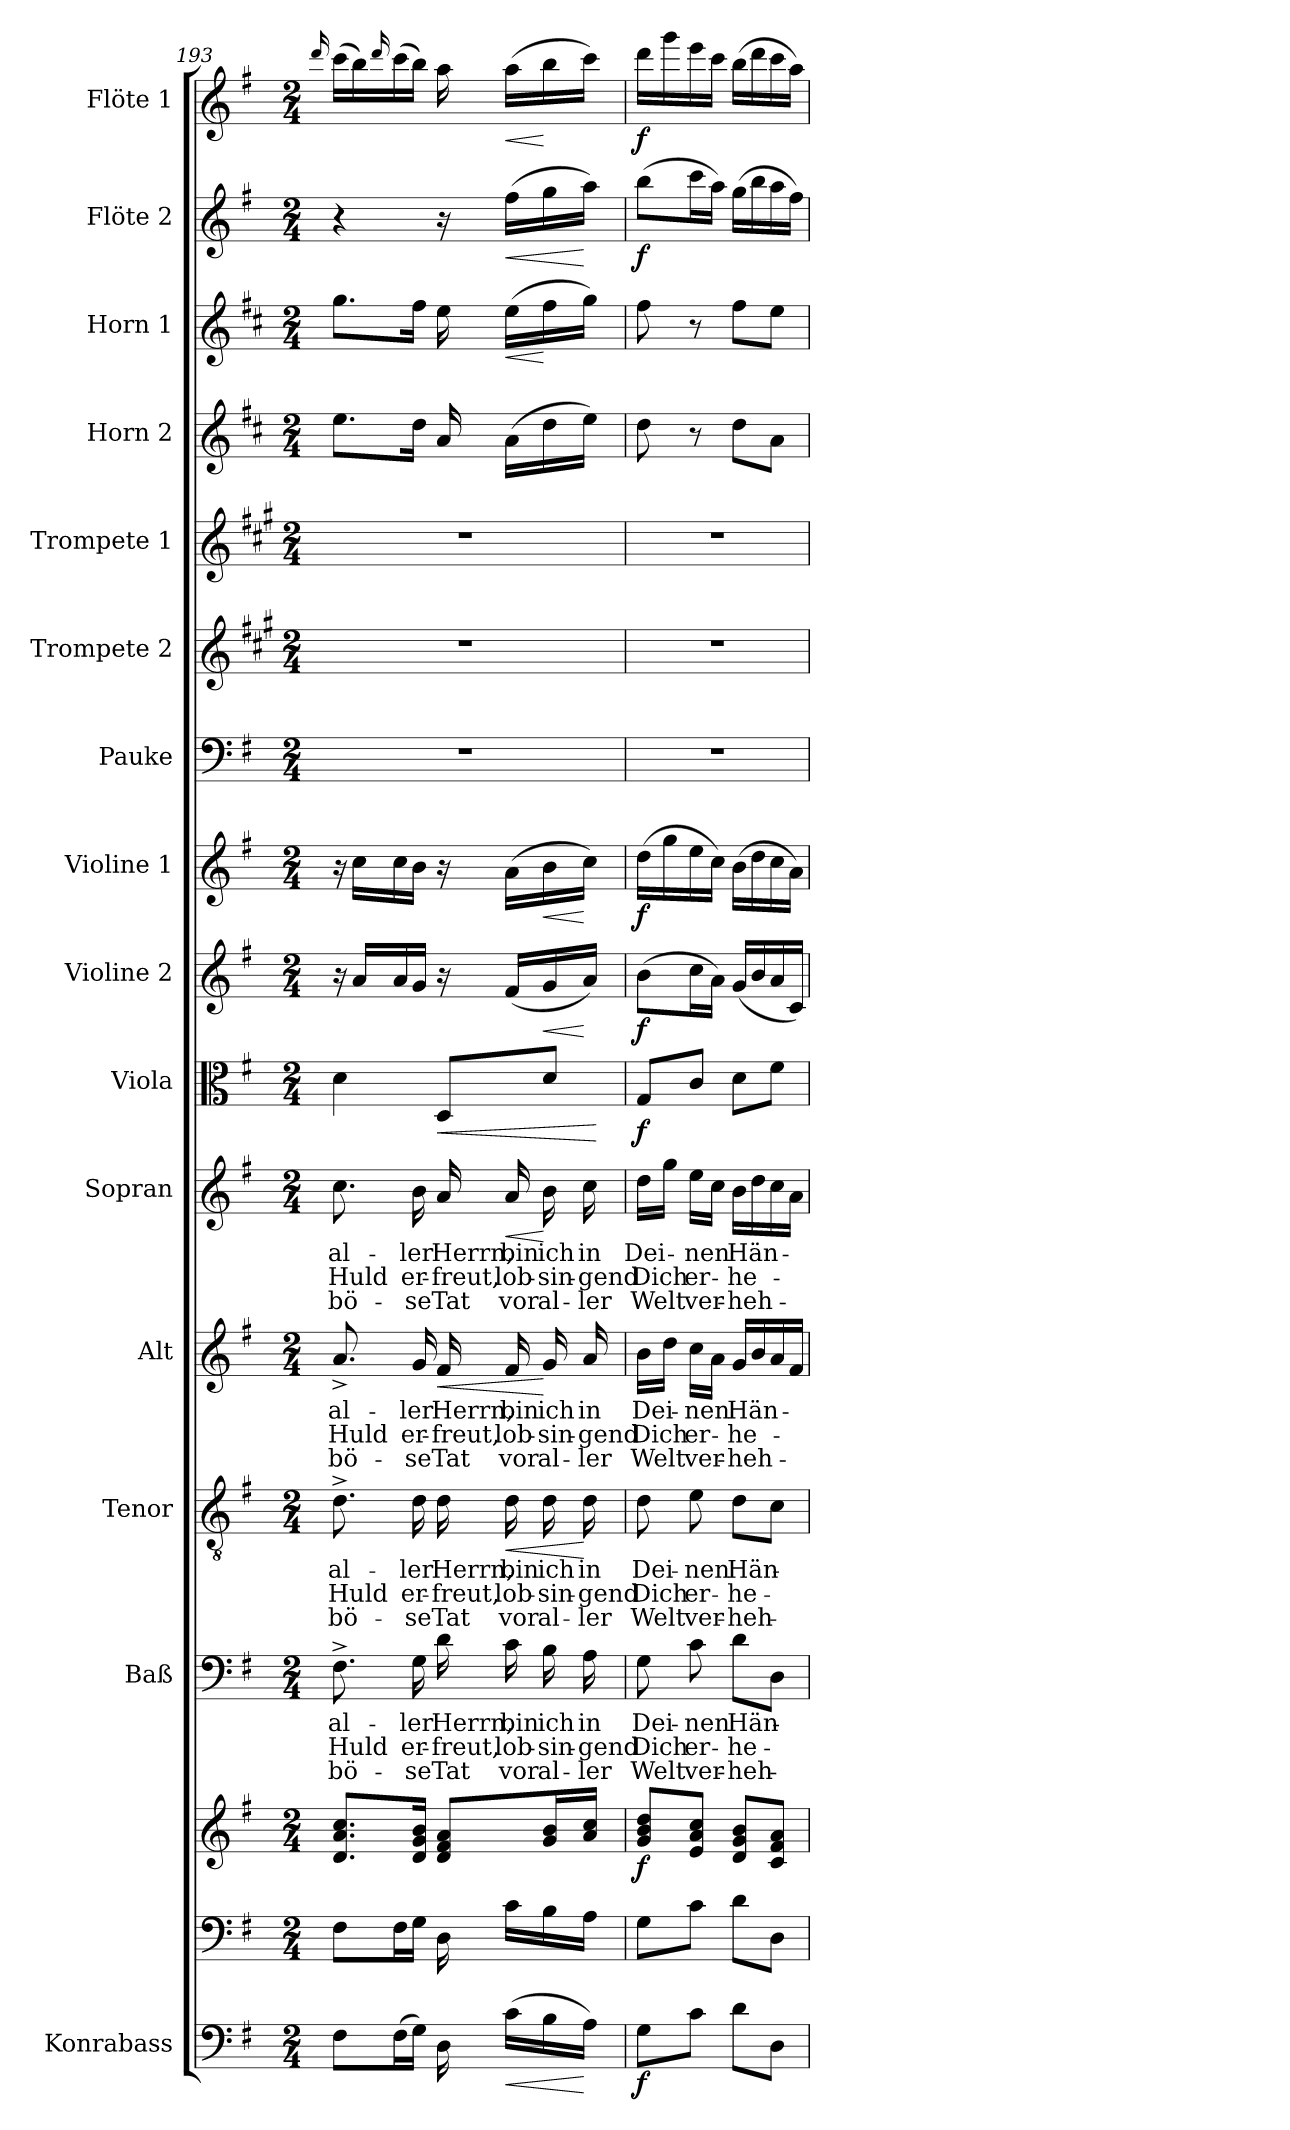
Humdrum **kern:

**kern	**dynam	**kern	**kern	**dynam	**kern	**text	**text	**text	**kern	**text	**text	**text	**dynam	**kern	**text	**text	**text	**dynam	**kern	**text	**text	**text	**dynam	**kern	**dynam	**kern	**dynam	**kern	**dynam	**kern	**kern	**kern	**kern	**kern	**dynam	**kern	**dynam	**kern	**dynam
*part16	*part16	*part15	*part15	*part15	*part14	*part14	*part14	*part14	*part13	*part13	*part13	*part13	*part13	*part12	*part12	*part12	*part12	*part12	*part11	*part11	*part11	*part11	*part11	*part10	*part10	*part9	*part9	*part8	*part8	*part7	*part6	*part5	*part4	*part3	*part3	*part2	*part2	*part1	*part1
*staff17	*staff17	*staff16	*staff15	*staff15/16	*staff14	*staff14	*staff14	*staff14	*staff13	*staff13	*staff13	*staff13	*staff13	*staff12	*staff12	*staff12	*staff12	*staff12	*staff11	*staff11	*staff11	*staff11	*staff11	*staff10	*staff10	*staff9	*staff9	*staff8	*staff8	*staff7	*staff6	*staff5	*staff4	*staff3	*staff3	*staff2	*staff2	*staff1	*staff1
*I"Konrabass	*	*	*	*	*I"Baß	*	*	*	*I"Tenor	*	*	*	*	*I"Alt	*	*	*	*	*I"Sopran	*	*	*	*	*I"Viola	*	*I"Violine 2	*	*I"Violine 1	*	*I"Pauke	*I"Trompete 2	*I"Trompete 1	*I"Horn 2	*I"Horn 1	*	*I"Flöte 2	*	*I"Flöte 1	*
*I'Kb.	*	*	*	*	*I'Baß	*	*	*	*I'Ten	*	*	*	*	*I'Alt	*	*	*	*	*I'Sop	*	*	*	*	*I'Vla.	*	*I'Vln. 2	*	*I'Vln. 1	*	*I'Pk.	*I'Trp. 2	*I'Trp. 1	*I'Hrn. 2	*I'Hrn. 1	*	*I'Fl. 2	*	*I'Fl. 1	*
*clefF4	*	*clefF4	*clefG2	*	*clefF4	*	*	*	*clefGv2	*	*	*	*	*clefG2	*	*	*	*	*clefG2	*	*	*	*	*clefC3	*	*clefG2	*	*clefG2	*	*clefF4	*clefG2	*clefG2	*clefG2	*clefG2	*	*clefG2	*	*clefG2	*
*ITrd7c12	*	*	*	*	*	*	*	*	*	*	*	*	*	*	*	*	*	*	*	*	*	*	*	*	*	*	*	*	*	*	*ITrd1c2	*ITrd1c2	*ITrd4c7	*ITrd4c7	*	*	*	*	*
*k[f#]	*	*k[f#]	*k[f#]	*	*k[f#]	*	*	*	*k[f#]	*	*	*	*	*k[f#]	*	*	*	*	*k[f#]	*	*	*	*	*k[f#]	*	*k[f#]	*	*k[f#]	*	*k[f#]	*k[f#]	*k[f#]	*k[f#]	*k[f#]	*	*k[f#]	*	*k[f#]	*
*G:	*	*G:	*G:	*	*G:	*	*	*	*G:	*	*	*	*	*G:	*	*	*	*	*G:	*	*	*	*	*G:	*	*G:	*	*G:	*	*G:	*G:	*G:	*G:	*G:	*	*G:	*	*G:	*
*M2/4	*	*M2/4	*M2/4	*	*M2/4	*	*	*	*M2/4	*	*	*	*	*M2/4	*	*	*	*	*M2/4	*	*	*	*	*M2/4	*	*M2/4	*	*M2/4	*	*M2/4	*M2/4	*M2/4	*M2/4	*M2/4	*	*M2/4	*	*M2/4	*
=193	=193	=193	=193	=193	=193	=193	=193	=193	=193	=193	=193	=193	=193	=193	=193	=193	=193	=193	=193	=193	=193	=193	=193	=193	=193	=193	=193	=193	=193	=193	=193	=193	=193	=193	=193	=193	=193	=193	=193
.	.	.	.	.	.	.	.	.	.	.	.	.	.	.	.	.	.	.	.	.	.	.	.	.	.	.	.	.	.	.	.	.	.	.	.	.	.	16qqddd/	.
!	!	!	!	!	!	!LO:LY:b	!LO:LY:b	!LO:LY:b	!	!LO:LY:b	!LO:LY:b	!LO:LY:b	!	!	!LO:LY:b	!LO:LY:b	!LO:LY:b	!	!	!LO:LY:b	!LO:LY:b	!LO:LY:b	!	!	!	!	!	!	!	!	!	!	!	!	!	!	!	!	!
8FF#\L	.	8F#\L	8.d/ 8.a/ 8.cc/L	.	8.F#^>\	al-	Huld	bö-	8.d^>\	al-	Huld	bö-	.	8.a^</	al-	Huld	bö-	.	8.cc\	al-	Huld	bö-	.	4d\	.	16r	.	16r	.	2r	2r	2r	8.a\L	8.cc\L	.	4r	.	(>16ccc\LL	.
.	.	.	.	.	.	.	.	.	.	.	.	.	.	.	.	.	.	.	.	.	.	.	.	.	.	16a/LL	.	16cc\LL	.	.	.	.	.	.	.	.	.	16bb\)	.
.	.	.	.	.	.	.	.	.	.	.	.	.	.	.	.	.	.	.	.	.	.	.	.	.	.	.	.	.	.	.	.	.	.	.	.	.	.	16qqddd/	.
(>16FF#\L	.	16F#\L	.	.	.	.	.	.	.	.	.	.	.	.	.	.	.	.	.	.	.	.	.	.	.	16a/	.	16cc\	.	.	.	.	.	.	.	.	.	(>16ccc\	.
!	!	!	!	!	!	!LO:LY:b	!LO:LY:b	!LO:LY:b	!	!LO:LY:b	!LO:LY:b	!LO:LY:b	!	!	!LO:LY:b	!LO:LY:b	!LO:LY:b	!	!	!LO:LY:b	!LO:LY:b	!LO:LY:b	!	!	!	!	!	!	!	!	!	!	!	!	!	!	!	!	!
16GG\JJ)	.	16G\JJ	16d/ 16g/ 16b/Jk	.	16G\	-ler	er-	-se	16d\	-ler	er-	-se	.	16g/	-ler	er-	-se	.	16b\	-ler	er-	-se	.	.	.	16g/JJ	.	16b\JJ	.	.	.	.	16g\Jk	16b\Jk	.	.	.	16bb\JJ)	.
!	!	!	!	!	!	!LO:LY:b	!LO:LY:b	!LO:LY:b	!	!LO:LY:b	!LO:LY:b	!LO:LY:b	!	!	!LO:LY:b	!LO:LY:b	!LO:LY:b	!LO:HP:b	!	!LO:LY:b	!LO:LY:b	!LO:LY:b	!	!	!LO:HP:b	!	!	!	!	!	!	!	!	!	!	!	!	!	!
16DD\	.	16D\	8d/ 8f#/ 8a/L	.	16d\	Herrn,	-freut,	Tat	16d\	Herrn,	-freut,	Tat	.	16f#/	Herrn,	-freut,	Tat	<	16a/	Herrn,	-freut,	Tat	.	8D/L	<	16r	.	16r	.	.	.	.	16d/	16a\	.	16r	.	16aa\	.
!	!LO:HP:b	!	!	!	!	!LO:LY:b	!LO:LY:b	!LO:LY:b	!	!LO:LY:b	!LO:LY:b	!LO:LY:b	!LO:HP:b	!	!LO:LY:b	!LO:LY:b	!LO:LY:b	!	!	!LO:LY:b	!LO:LY:b	!LO:LY:b	!LO:HP:b	!	!	!	!	!	!	!	!	!	!	!	!LO:HP:b	!	!LO:HP:b	!	!LO:HP:b
(>16C\LL	<	16c\LL	.	.	16c\	bin	lob-	vor	16d\	bin	lob-	vor	<	16f#/	bin	lob-	vor	.	16a/	bin	lob-	vor	<	.	.	(<16f#/LL	.	(>16a\LL	.	.	.	.	(>16d\LL	(>16a\LL	<	(>16ff#\LL	<	(>16aa\LL	<
!	!	!	!	!	!	!LO:LY:b	!LO:LY:b	!LO:LY:b	!	!LO:LY:b	!LO:LY:b	!LO:LY:b	!	!	!LO:LY:b	!LO:LY:b	!LO:LY:b	!	!	!LO:LY:b	!LO:LY:b	!LO:LY:b	!	!	!	!	!LO:HP:b	!	!LO:HP:b	!	!	!	!	!	!	!	!	!	!
16BB\	.	16B\	16g/ 16b/L	.	16B\	ich	-sin-	al-	16d\	ich	-sin-	al-	.	16g/	ich	-sin-	al-	[	16b\	ich	-sin-	al-	[	8d/J	.	16g/	<	16b\	<	.	.	.	16g\	16b\	[	16gg\	.	16bb\	[
!	!	!	!	!	!	!LO:LY:b	!LO:LY:b	!LO:LY:b	!	!LO:LY:b	!LO:LY:b	!LO:LY:b	!	!	!LO:LY:b	!LO:LY:b	!LO:LY:b	!	!	!LO:LY:b	!LO:LY:b	!LO:LY:b	!	!	!	!	!	!	!	!	!	!	!	!	!	!	!	!	!
16AA\JJ)	[	16A\JJ	16a/ 16cc/JJ	.	16A\	in	-gend	-ler	16d\	in	-gend	-ler	[	16a/	in	-gend	-ler	.	16cc\	in	-gend	-ler	.	.	.	16a/JJ)	[	16cc\JJ)	[	.	.	.	16a\JJ)	16cc\JJ)	.	16aa\JJ)	[	16ccc\JJ)	.
.	.	.	.	.	.	.	.	.	.	.	.	.	.	.	.	.	.	.	.	.	.	.	.	.	[	.	.	.	.	.	.	.	.	.	.	.	.	.	.
!!LO:PB:g=z
=194	=194	=194	=194	=194	=194	=194	=194	=194	=194	=194	=194	=194	=194	=194	=194	=194	=194	=194	=194	=194	=194	=194	=194	=194	=194	=194	=194	=194	=194	=194	=194	=194	=194	=194	=194	=194	=194	=194	=194
!	!LO:DY:b	!	!	!LO:DY:b	!	!LO:LY:b	!LO:LY:b	!LO:LY:b	!	!LO:LY:b	!LO:LY:b	!LO:LY:b	!	!	!LO:LY:b	!LO:LY:b	!LO:LY:b	!	!	!LO:LY:b	!LO:LY:b	!LO:LY:b	!	!	!LO:DY:b	!	!LO:DY:b	!	!LO:DY:b	!	!	!	!	!	!	!	!LO:DY:b	!	!LO:DY:b
8GG\L	f	8G\L	8g/ 8b/ 8dd/L	f	8G\	Dei-	Dich	Welt	8d\	Dei-	Dich	Welt	.	16b\LL	Dei-	Dich	Welt	.	16dd\LL	Dei-	Dich	Welt	.	8G/L	f	(>8b\L	f	(>16dd\LL	f	2r	2r	2r	8g\	8b\	.	(>8bb\L	f	16ddd\LL	f
.	.	.	.	.	.	.	.	.	.	.	.	.	.	16dd\JJ	.	.	.	.	16gg\JJ	.	.	.	.	.	.	.	.	16gg\	.	.	.	.	.	.	.	.	.	16ggg\	.
!	!	!	!	!	!	!LO:LY:b	!LO:LY:b	!LO:LY:b	!	!LO:LY:b	!LO:LY:b	!LO:LY:b	!	!	!LO:LY:b	!LO:LY:b	!LO:LY:b	!	!	!LO:LY:b	!LO:LY:b	!LO:LY:b	!	!	!	!	!	!	!	!	!	!	!	!	!	!	!	!	!
8C\J	.	8c\J	8e/ 8a/ 8cc/J	.	8c\	-nen	er-	ver-	8e\	-nen	er-	ver-	.	16cc\LL	-nen	er-	ver-	.	16ee\LL	-nen	er-	ver-	.	8c/J	.	16cc\L	.	16ee\	.	.	.	.	8r	8r	.	16ccc\L	.	16eee\	.
.	.	.	.	.	.	.	.	.	.	.	.	.	.	16a\JJ	.	.	.	.	16cc\JJ	.	.	.	.	.	.	16a\JJ)	.	16cc\JJ)	.	.	.	.	.	.	.	16aa\JJ)	.	16ccc\JJ	.
!	!	!	!	!	!	!LO:LY:b	!LO:LY:b	!LO:LY:b	!	!LO:LY:b	!LO:LY:b	!LO:LY:b	!	!	!LO:LY:b	!LO:LY:b	!LO:LY:b	!	!	!LO:LY:b	!LO:LY:b	!LO:LY:b	!	!	!	!	!	!	!	!	!	!	!	!	!	!	!	!	!
8D\L	.	8d\L	8d/ 8g/ 8b/L	.	8d\L	Hän-	-he-	-heh-	8d\L	Hän-	-he-	-heh-	.	16g/LL	Hän-	-he-	-heh-	.	16b\LL	Hän-	-he-	-heh-	.	8d\L	.	(<16g/LL	.	(>16b\LL	.	.	.	.	8g\L	8b\L	.	(>16gg\LL	.	(>16bb\LL	.
.	.	.	.	.	.	.	.	.	.	.	.	.	.	16b/	.	.	.	.	16dd\	.	.	.	.	.	.	16b/	.	16dd\	.	.	.	.	.	.	.	16bb\	.	16ddd\	.
8DD\J	.	8D\J	8c/ 8f#/ 8a/J	.	8D\J	.	.	.	8c\J	.	.	.	.	16a/	.	.	.	.	16cc\	.	.	.	.	8f#\J	.	16a/	.	16cc\	.	.	.	.	8d\J	8a\J	.	16aa\	.	16ccc\	.
.	.	.	.	.	.	.	.	.	.	.	.	.	.	16f#/JJ	.	.	.	.	16a\JJ	.	.	.	.	.	.	16c/JJ)	.	16a\JJ)	.	.	.	.	.	.	.	16ff#\JJ)	.	16aa\JJ)	.
=	=	=	=	=	=	=	=	=	=	=	=	=	=	=	=	=	=	=	=	=	=	=	=	=	=	=	=	=	=	=	=	=	=	=	=	=	=	=	=
*-	*-	*-	*-	*-	*-	*-	*-	*-	*-	*-	*-	*-	*-	*-	*-	*-	*-	*-	*-	*-	*-	*-	*-	*-	*-	*-	*-	*-	*-	*-	*-	*-	*-	*-	*-	*-	*-	*-	*-
